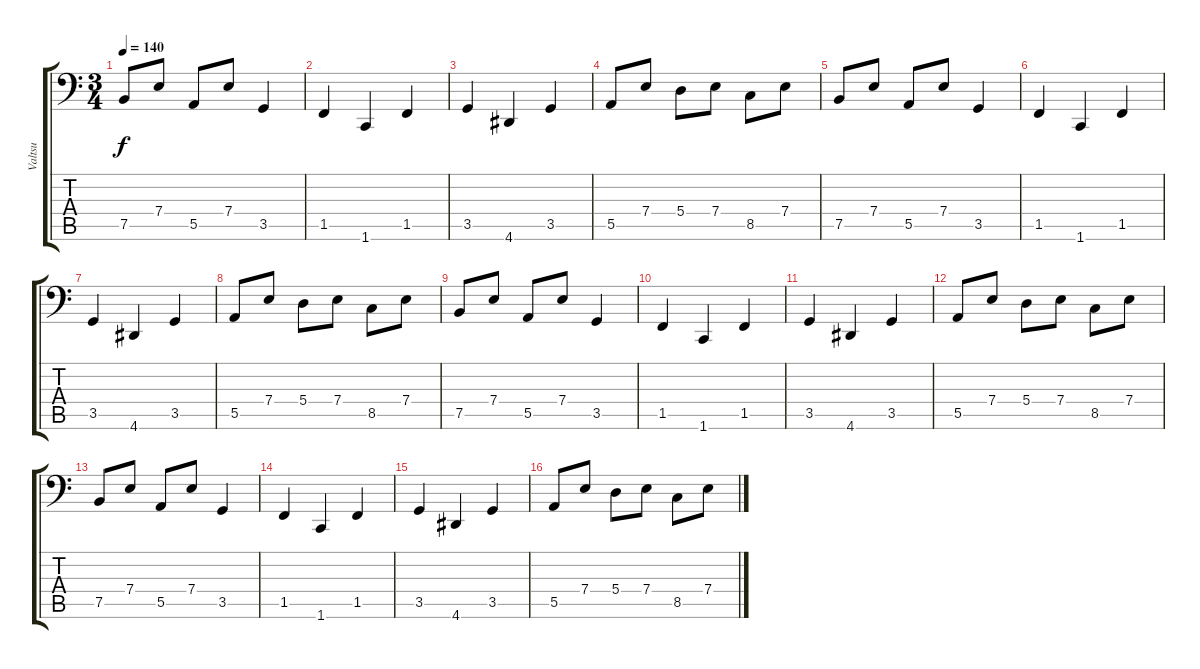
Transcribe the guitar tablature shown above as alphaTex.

\track ("Valtsu" "Valtsu") {instrument electricbasspick}
\staff {score tabs}
\tuning (C3 G2 D2 A1 E1 B0) {hide}
\ts (3 4)
\tempo 140
\clef f4
\ks c
7.5.8{dy f} 7.4.8 5.5.8 7.4.8 3.5.4 |
1.5.4 1.6.4 1.5.4 |
3.5.4 4.6.4 3.5.4 |
5.5.8 7.4.8 5.4.8 7.4.8 8.5.8 7.4.8 |
7.5.8 7.4.8 5.5.8 7.4.8 3.5.4 |
1.5.4 1.6.4 1.5.4 |
3.5.4 4.6.4 3.5.4 |
5.5.8 7.4.8 5.4.8 7.4.8 8.5.8 7.4.8 |
7.5.8 7.4.8 5.5.8 7.4.8 3.5.4 |
1.5.4 1.6.4 1.5.4 |
3.5.4 4.6.4 3.5.4 |
5.5.8 7.4.8 5.4.8 7.4.8 8.5.8 7.4.8 |
7.5.8 7.4.8 5.5.8 7.4.8 3.5.4 |
1.5.4 1.6.4 1.5.4 |
3.5.4 4.6.4 3.5.4 |
5.5.8 7.4.8 5.4.8 7.4.8 8.5.8 7.4.8
